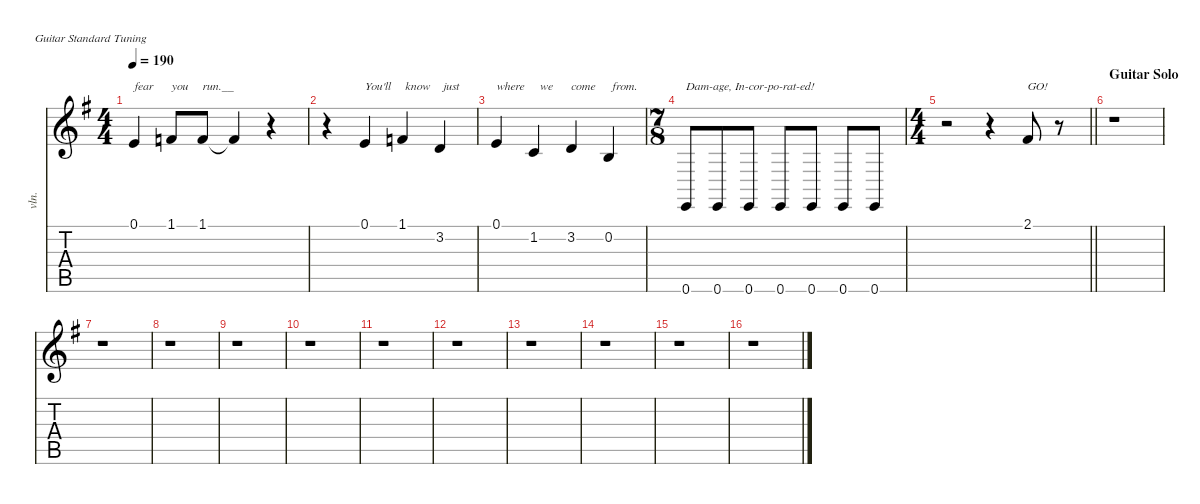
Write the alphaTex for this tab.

\defaultSystemsLayout 4
\hideDynamics
\bracketExtendMode nobrackets
\otherSystemsTrackNameOrientation horizontal
\track ("Vocals" "vln.") {instrument violin}
\staff {score tabs}
\tuning (E4 B3 G3 D3 A2 E2)
\ts (4 4)
\tempo 190
\clef g2
\ks eminor
0.1{acc forcenatural}.4{txt "fear" dy f beam Up} 1.1{acc forcenatural}.8{txt "you" beam Up} 1.1{acc forcenatural}.8{txt "run.__" beam Up} 1.1{t acc forcenatural}.4{beam Up} r.4{beam Up} |
r.4{beam Down} 0.1{acc forcenatural}.4{txt "You'll" beam Up} 1.1{acc forcenatural}.4{txt " know" beam Up} 3.2{acc forcenatural}.4{txt " just" beam Up} |
0.1{acc forcenatural}.4{txt "where" beam Up} 1.2{acc forcenatural}.4{txt "  we" beam Up} 3.2{acc forcenatural}.4{txt "come" beam Up} 0.2{acc forcenatural}.4{txt " from." beam Up} |
\ts (7 8)
\beaming (8 3 2 2)
0.6{acc forcenatural}.8{txt "Dam-age, In-cor-po-rat-ed!" beam Up} 0.6{acc forcenatural}.8{beam Up} 0.6{acc forcenatural}.8{beam Up} 0.6{acc forcenatural}.8{beam Up} 0.6{acc forcenatural}.8{beam Up} 0.6{acc forcenatural}.8{beam Up} 0.6{acc forcenatural}.8{beam Up} |
\ts (4 4)
\beaming (8 2 2 2 2)
\barLineRight lightlight
r.2{beam Down} r.4{beam Down} 2.1{acc #}.8{txt "GO!" beam Up} r.8{beam Up} |
\section ("" "Guitar Solo")
r.1{beam Down} |
r.1{beam Down} |
r.1{beam Down} |
r.1{beam Down} |
r.1{beam Down} |
r.1{beam Down} |
r.1{beam Down} |
r.1{beam Down} |
r.1{beam Down} |
r.1{beam Down} |
r.1{beam Down}
